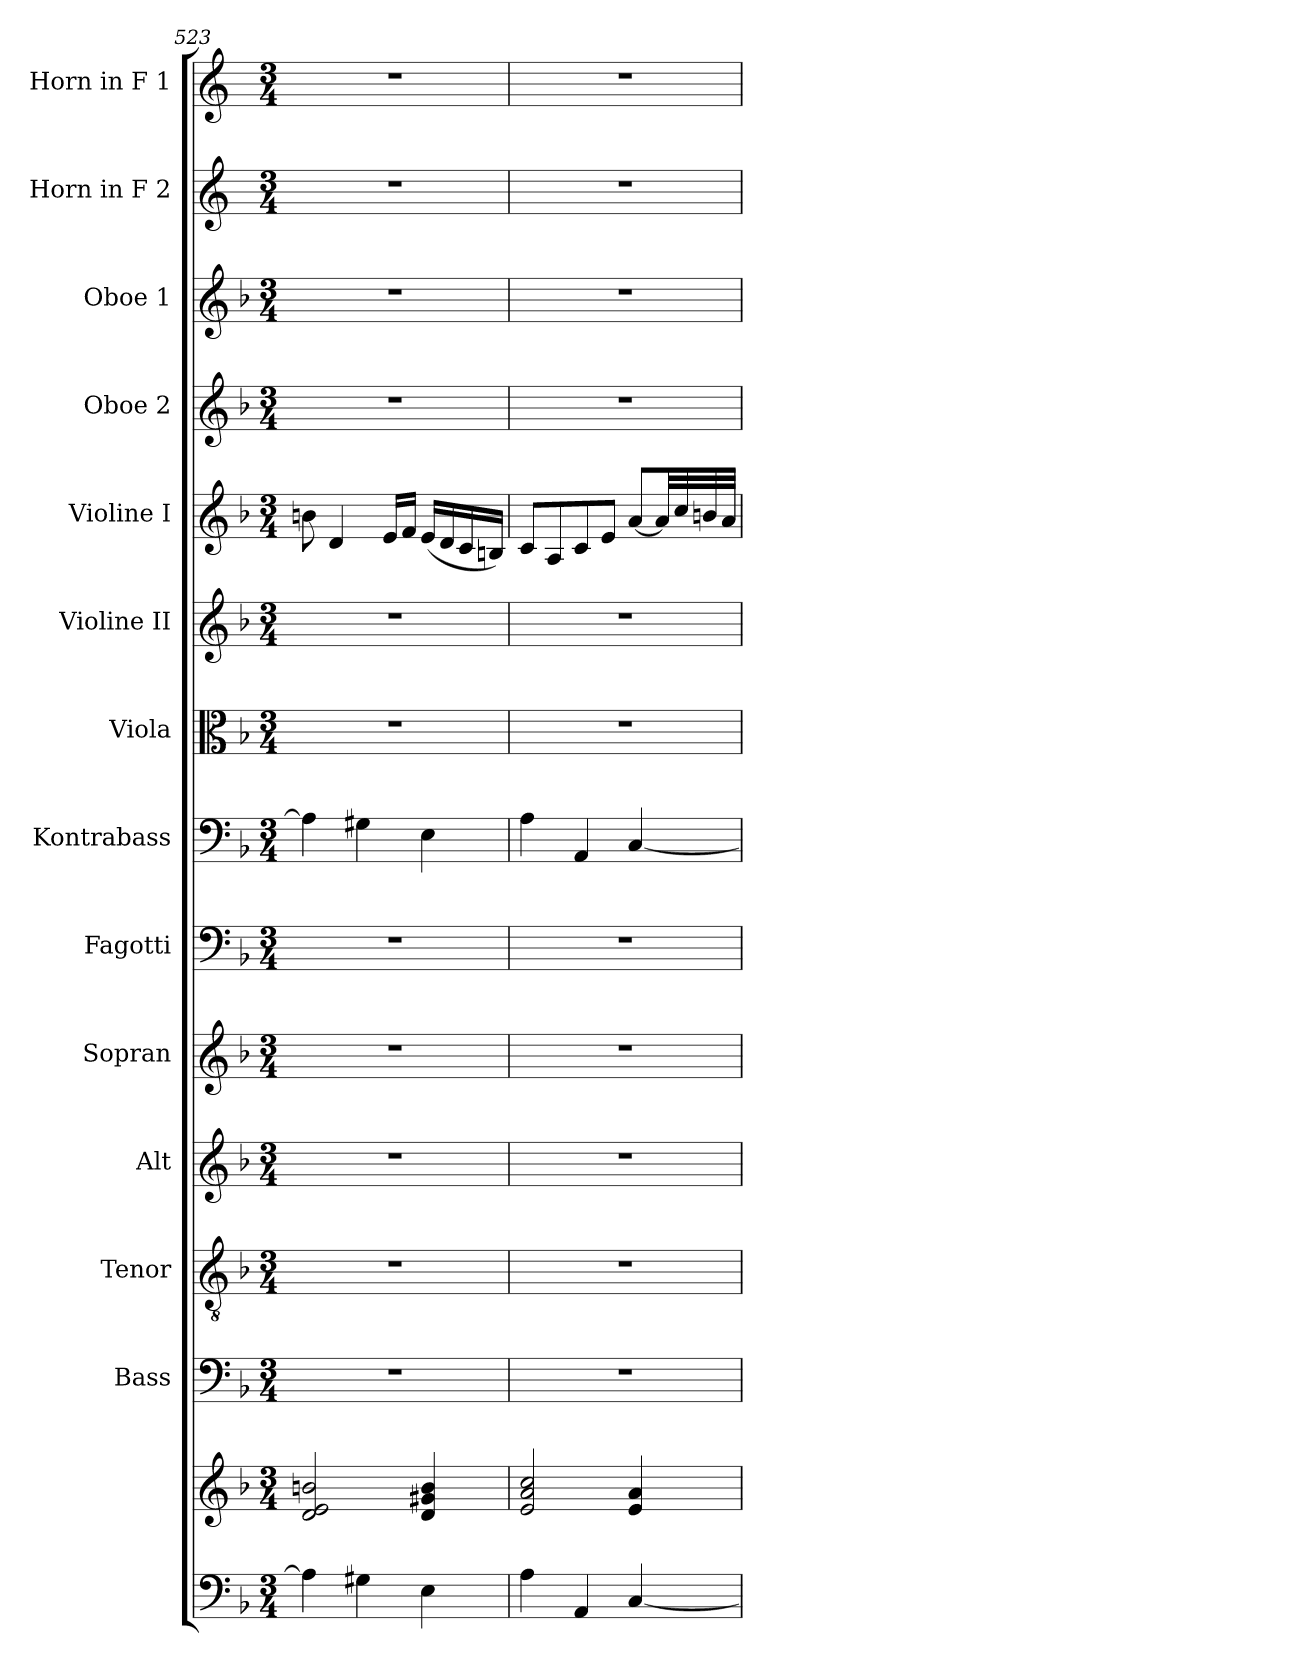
**kern	**kern	**kern	**kern	**kern	**kern	**kern	**kern	**kern	**kern	**kern	**kern	**kern	**kern	**kern
*part14	*part14	*part13	*part12	*part11	*part10	*part9	*part8	*part7	*part6	*part5	*part4	*part3	*part2	*part1
*staff15	*staff14	*staff13	*staff12	*staff11	*staff10	*staff9	*staff8	*staff7	*staff6	*staff5	*staff4	*staff3	*staff2	*staff1
*	*	*I"Bass	*I"Tenor	*I"Alt	*I"Sopran	*I"Fagotti	*I"Kontrabass	*I"Viola	*I"Violine II	*I"Violine I	*I"Oboe 2	*I"Oboe 1	*I"Horn in F 2	*I"Horn in F 1
*	*	*I'B.	*I'T.	*I'A.	*I'S.	*I'Fg.	*I'Kb.	*I'Vla.	*I'Vl. II	*I'Vl. I	*I'Ob. 2	*I'Ob. 1	*	*
*clefF4	*clefG2	*clefF4	*clefGv2	*clefG2	*clefG2	*clefF4	*clefF4	*clefC3	*clefG2	*clefG2	*clefG2	*clefG2	*clefG2	*clefG2
*	*	*	*	*	*	*	*ITrd7c12	*	*	*	*	*	*ITrd4c7	*ITrd4c7
*k[b-]	*k[b-]	*k[b-]	*k[b-]	*k[b-]	*k[b-]	*k[b-]	*k[b-]	*k[b-]	*k[b-]	*k[b-]	*k[b-]	*k[b-]	*k[b-]	*k[b-]
*F:	*F:	*F:	*F:	*F:	*F:	*F:	*F:	*F:	*F:	*F:	*F:	*F:	*F:	*F:
*M3/4	*M3/4	*M3/4	*M3/4	*M3/4	*M3/4	*M3/4	*M3/4	*M3/4	*M3/4	*M3/4	*M3/4	*M3/4	*M3/4	*M3/4
=523	=523	=523	=523	=523	=523	=523	=523	=523	=523	=523	=523	=523	=523	=523
4A\]	2d/ 2e/ 2bn/	2.r	2.r	2.r	2.r	2.r	4AA\]	2.r	2.r	8bn\	2.r	2.r	2.r	2.r
.	.	.	.	.	.	.	.	.	.	4d/	.	.	.	.
4G#X\	.	.	.	.	.	.	4GG#X\	.	.	.	.	.	.	.
.	.	.	.	.	.	.	.	.	.	16e/LL	.	.	.	.
.	.	.	.	.	.	.	.	.	.	16f/JJ	.	.	.	.
4E\	4d/ 4g#X/ 4b/	.	.	.	.	.	4EE\	.	.	(<16e/LL	.	.	.	.
.	.	.	.	.	.	.	.	.	.	16d/	.	.	.	.
.	.	.	.	.	.	.	.	.	.	16c/	.	.	.	.
.	.	.	.	.	.	.	.	.	.	16Bn/JJ)	.	.	.	.
=524	=524	=524	=524	=524	=524	=524	=524	=524	=524	=524	=524	=524	=524	=524
4A\	2e/ 2a/ 2cc/	2.r	2.r	2.r	2.r	2.r	4AA\	2.r	2.r	8c/L	2.r	2.r	2.r	2.r
.	.	.	.	.	.	.	.	.	.	8A/	.	.	.	.
4AA/	.	.	.	.	.	.	4AAA/	.	.	8c/	.	.	.	.
.	.	.	.	.	.	.	.	.	.	8e/J	.	.	.	.
[4C/	4e/ 4a/	.	.	.	.	.	[4CC/	.	.	[8a/L	.	.	.	.
.	.	.	.	.	.	.	.	.	.	32a/LL]	.	.	.	.
.	.	.	.	.	.	.	.	.	.	32cc/	.	.	.	.
.	.	.	.	.	.	.	.	.	.	32bn/	.	.	.	.
.	.	.	.	.	.	.	.	.	.	32a/JJJ	.	.	.	.
=	=	=	=	=	=	=	=	=	=	=	=	=	=	=
*-	*-	*-	*-	*-	*-	*-	*-	*-	*-	*-	*-	*-	*-	*-
